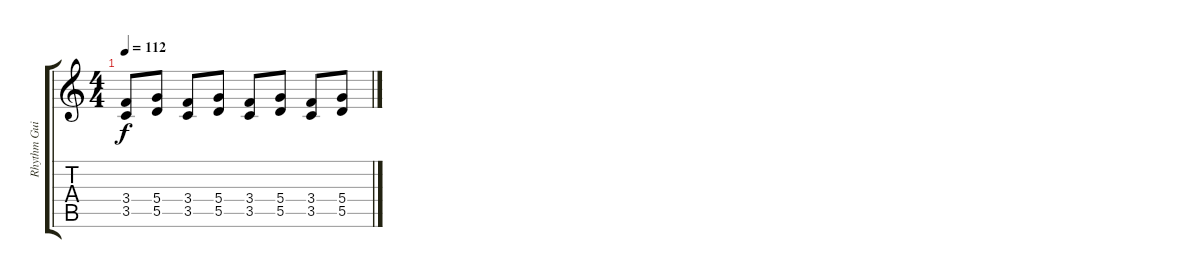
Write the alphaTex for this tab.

\track ("Rhythm Guitar" "Rhythm Gui") {instrument distortionguitar}
\staff {score tabs}
\tuning (E4 B3 G3 D3 A2 E2) {hide}
\ts (4 4)
\tempo 112
\clef g2
\ks c
(3.4 3.5).8{dy f} (5.4 5.5).8 (3.4 3.5).8 (5.4 5.5).8 (3.4 3.5).8 (5.4 5.5).8 (3.4 3.5).8 (5.4 5.5).8
